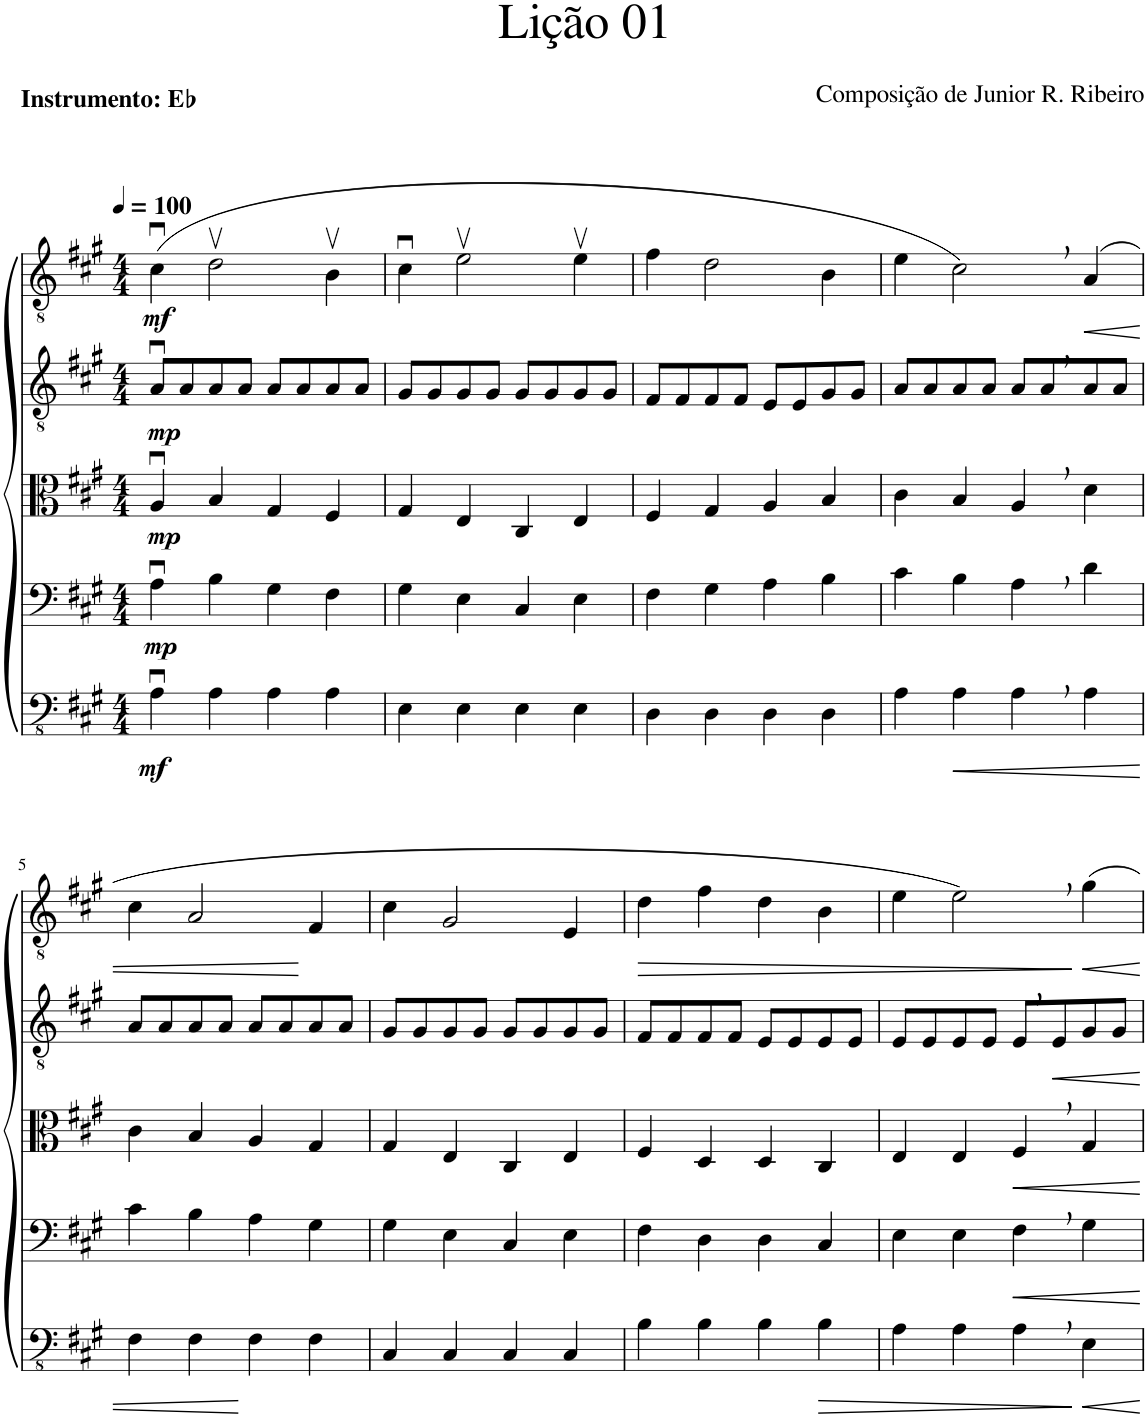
**kern	**dynam	**kern	**dynam	**kern	**dynam	**kern	**dynam	**kern	**dynam
*part5	*part5	*part4	*part4	*part3	*part3	*part2	*part2	*part1	*part1
*staff5	*staff5	*staff4	*staff4	*staff3	*staff3	*staff2	*staff2	*staff1	*staff1
*I"Baixo	*	*I"Tenor	*	*I"Tenor	*	*I"Contralto	*	*I"Soprano	*
*clefFv4	*	*clefF4	*	*clefC3	*	*clefGv2	*	*clefGv2	*
*k[f#c#g#]	*	*k[f#c#g#]	*	*k[f#c#g#]	*	*k[f#c#g#]	*	*k[f#c#g#]	*
*M4/4	*	*M4/4	*	*M4/4	*	*M4/4	*	*M4/4	*
*MM100	*	*MM100	*	*MM100	*	*MM100	*	*MM100	*
=1	=1	=1	=1	=1	=1	=1	=1	=1	=1
!	!LO:DY:b	!	!LO:DY:b	!	!LO:DY:b	!	!LO:DY:b	!	!LO:DY:b
4AAu\	mf	4Au\	mp	4Au/	mp	8Au/L	mp	(4c#u\	mf
.	.	.	.	.	.	8A/	.	.	.
4AA\	.	4B\	.	4B/	.	8A/	.	2dv\	.
.	.	.	.	.	.	8A/J	.	.	.
4AA\	.	4G#\	.	4G#/	.	8A/L	.	.	.
.	.	.	.	.	.	8A/	.	.	.
4AA\	.	4F#\	.	4F#/	.	8A/	.	4Bv\	.
.	.	.	.	.	.	8A/J	.	.	.
=2	=2	=2	=2	=2	=2	=2	=2	=2	=2
4EE\	.	4G#\	.	4G#/	.	8G#/L	.	4c#u\	.
.	.	.	.	.	.	8G#/	.	.	.
4EE\	.	4E\	.	4E/	.	8G#/	.	2ev\	.
.	.	.	.	.	.	8G#/J	.	.	.
4EE\	.	4C#/	.	4C#/	.	8G#/L	.	.	.
.	.	.	.	.	.	8G#/	.	.	.
4EE\	.	4E\	.	4E/	.	8G#/	.	4ev\	.
.	.	.	.	.	.	8G#/J	.	.	.
=3	=3	=3	=3	=3	=3	=3	=3	=3	=3
4DD\	.	4F#\	.	4F#/	.	8F#/L	.	4f#\	.
.	.	.	.	.	.	8F#/	.	.	.
4DD\	.	4G#\	.	4G#/	.	8F#/	.	2d\	.
.	.	.	.	.	.	8F#/J	.	.	.
4DD\	.	4A\	.	4A/	.	8E/L	.	.	.
.	.	.	.	.	.	8E/	.	.	.
4DD\	.	4B\	.	4B/	.	8G#/	.	4B\	.
.	.	.	.	.	.	8G#/J	.	.	.
=4	=4	=4	=4	=4	=4	=4	=4	=4	=4
4AA\	.	4c#\	.	4c#\	.	8A/L	.	4e\	.
.	.	.	.	.	.	8A/	.	.	.
!	!LO:HP:b	!	!	!	!	!	!	!	!
4AA\	<	4B\	.	4B/	.	8A/	.	2c#,\)	.
.	.	.	.	.	.	8A/J	.	.	.
4AA,\	.	4A,\	.	4A,/	.	8A/L	.	.	.
.	.	.	.	.	.	8A,/	.	.	.
!	!	!	!	!	!	!	!	!	!LO:HP:b
4AA\	.	4d\	.	4d\	.	8A/	.	(4A/	<
.	.	.	.	.	.	8A/J	.	.	.
!!LO:LB:g=z
=5	=5	=5	=5	=5	=5	=5	=5	=5	=5
4FF#\	.	4c#\	.	4c#\	.	8A/L	.	4c#\	.
.	.	.	.	.	.	8A/	.	.	.
4FF#\	.	4B\	.	4B/	.	8A/	.	2A/	.
.	.	.	.	.	.	8A/J	.	.	.
4FF#\	[	4A\	.	4A/	.	8A/L	.	.	.
.	.	.	.	.	.	8A/	.	.	.
4FF#\	.	4G#\	.	4G#/	.	8A/	.	4F#/	[
.	.	.	.	.	.	8A/J	.	.	.
=6	=6	=6	=6	=6	=6	=6	=6	=6	=6
4CC#/	.	4G#\	.	4G#/	.	8G#/L	.	4c#\	.
.	.	.	.	.	.	8G#/	.	.	.
4CC#/	.	4E\	.	4E/	.	8G#/	.	2G#/	.
.	.	.	.	.	.	8G#/J	.	.	.
4CC#/	.	4C#/	.	4C#/	.	8G#/L	.	.	.
.	.	.	.	.	.	8G#/	.	.	.
4CC#/	.	4E\	.	4E/	.	8G#/	.	4E/	.
.	.	.	.	.	.	8G#/J	.	.	.
=7	=7	=7	=7	=7	=7	=7	=7	=7	=7
!	!	!	!	!	!	!	!	!	!LO:HP:b
4BB\	.	4F#\	.	4F#/	.	8F#/L	.	4d\	>
.	.	.	.	.	.	8F#/	.	.	.
4BB\	.	4D\	.	4D/	.	8F#/	.	4f#\	.
.	.	.	.	.	.	8F#/J	.	.	.
4BB\	.	4D\	.	4D/	.	8E/L	.	4d\	.
.	.	.	.	.	.	8E/	.	.	.
!	!LO:HP:b	!	!	!	!	!	!	!	!
4BB\	>	4C#/	.	4C#/	.	8E/	.	4B\	.
.	.	.	.	.	.	8E/J	.	.	.
=8	=8	=8	=8	=8	=8	=8	=8	=8	=8
4AA\	.	4E\	.	4E/	.	8E/L	.	4e\	.
.	.	.	.	.	.	8E/	.	.	.
4AA\	.	4E\	.	4E/	.	8E/	.	2e,\)	.
.	.	.	.	.	.	8E/J	.	.	.
4AA,\	.	4F#,\	.	4F#,/	.	8E,/L	.	.	.
.	.	.	.	.	.	8E/	.	.	.
4EE\	]	4G#\	.	4G#/	.	8G#/	.	4g#\	]
.	.	.	.	.	.	8G#/J	.	.	.
=	=	=	=	=	=	=	=	=	=
*-	*-	*-	*-	*-	*-	*-	*-	*-	*-
